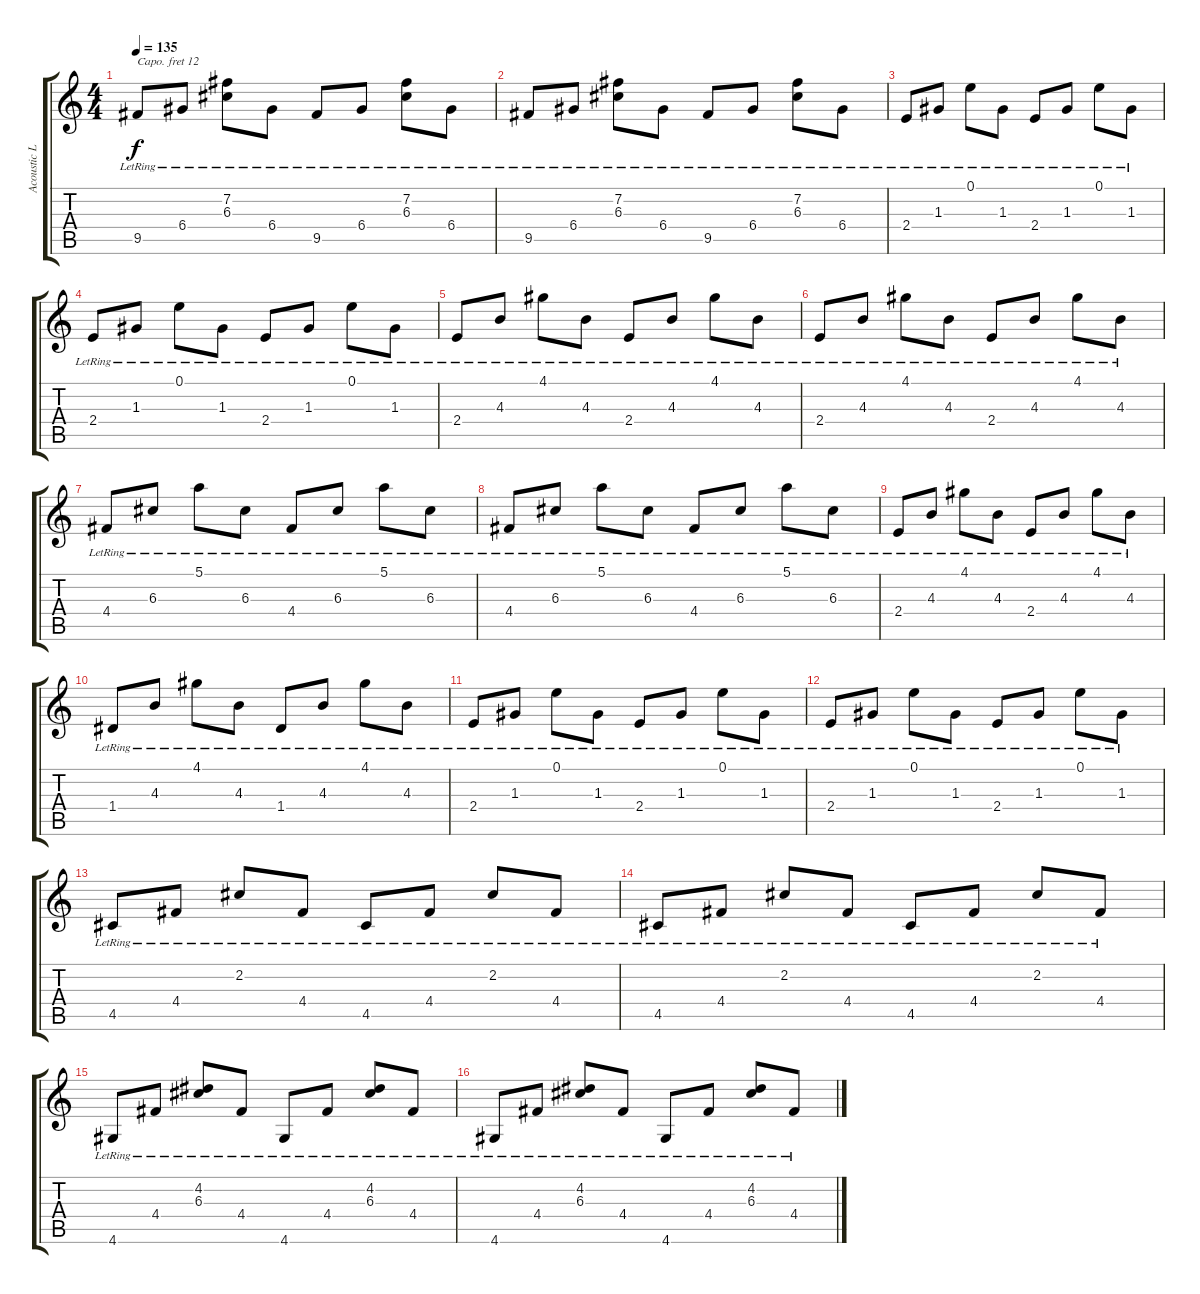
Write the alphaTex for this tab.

\track ("Acoustic Lead" "Acoustic L") {instrument acousticgrandpiano}
\staff {score tabs}
\capo 12
\tuning (E4 B3 G3 D3 A2 E2) {hide}
\ts (4 4)
\tempo 135
\clef g2
\ks c
9.5{lr}.8{dy f} 6.4{lr}.8 (7.2{lr} 6.3{lr}).8 6.4{lr}.8 9.5{lr}.8 6.4{lr}.8 (7.2{lr} 6.3{lr}).8 6.4{lr}.8 |
9.5{lr}.8 6.4{lr}.8 (7.2{lr} 6.3{lr}).8 6.4{lr}.8 9.5{lr}.8 6.4{lr}.8 (7.2{lr} 6.3{lr}).8 6.4{lr}.8 |
2.4{lr}.8 1.3{lr}.8 0.1{lr}.8 1.3{lr}.8 2.4{lr}.8 1.3{lr}.8 0.1{lr}.8 1.3{lr}.8 |
2.4{lr}.8 1.3{lr}.8 0.1{lr}.8 1.3{lr}.8 2.4{lr}.8 1.3{lr}.8 0.1{lr}.8 1.3{lr}.8 |
2.4{lr}.8 4.3{lr}.8 4.1{lr}.8 4.3{lr}.8 2.4{lr}.8 4.3{lr}.8 4.1{lr}.8 4.3{lr}.8 |
2.4{lr}.8 4.3{lr}.8 4.1{lr}.8 4.3{lr}.8 2.4{lr}.8 4.3{lr}.8 4.1{lr}.8 4.3{lr}.8 |
4.4{lr}.8 6.3{lr}.8 5.1{lr}.8 6.3{lr}.8 4.4{lr}.8 6.3{lr}.8 5.1{lr}.8 6.3{lr}.8 |
4.4{lr}.8 6.3{lr}.8 5.1{lr}.8 6.3{lr}.8 4.4{lr}.8 6.3{lr}.8 5.1{lr}.8 6.3{lr}.8 |
2.4{lr}.8 4.3{lr}.8 4.1{lr}.8 4.3{lr}.8 2.4{lr}.8 4.3{lr}.8 4.1{lr}.8 4.3{lr}.8 |
1.4{lr}.8 4.3{lr}.8 4.1{lr}.8 4.3{lr}.8 1.4{lr}.8 4.3{lr}.8 4.1{lr}.8 4.3{lr}.8 |
2.4{lr}.8 1.3{lr}.8 0.1{lr}.8 1.3{lr}.8 2.4{lr}.8 1.3{lr}.8 0.1{lr}.8 1.3{lr}.8 |
2.4{lr}.8 1.3{lr}.8 0.1{lr}.8 1.3{lr}.8 2.4{lr}.8 1.3{lr}.8 0.1{lr}.8 1.3{lr}.8 |
4.5{lr}.8 4.4{lr}.8 2.2{lr}.8 4.4{lr}.8 4.5{lr}.8 4.4{lr}.8 2.2{lr}.8 4.4{lr}.8 |
4.5{lr}.8 4.4{lr}.8 2.2{lr}.8 4.4{lr}.8 4.5{lr}.8 4.4{lr}.8 2.2{lr}.8 4.4{lr}.8 |
4.6{lr}.8 4.4{lr}.8 (4.2{lr} 6.3{lr}).8 4.4{lr}.8 4.6{lr}.8 4.4{lr}.8 (4.2{lr} 6.3{lr}).8 4.4{lr}.8 |
4.6{lr}.8 4.4{lr}.8 (4.2{lr} 6.3{lr}).8 4.4{lr}.8 4.6{lr}.8 4.4{lr}.8 (4.2{lr} 6.3{lr}).8 4.4{lr}.8
